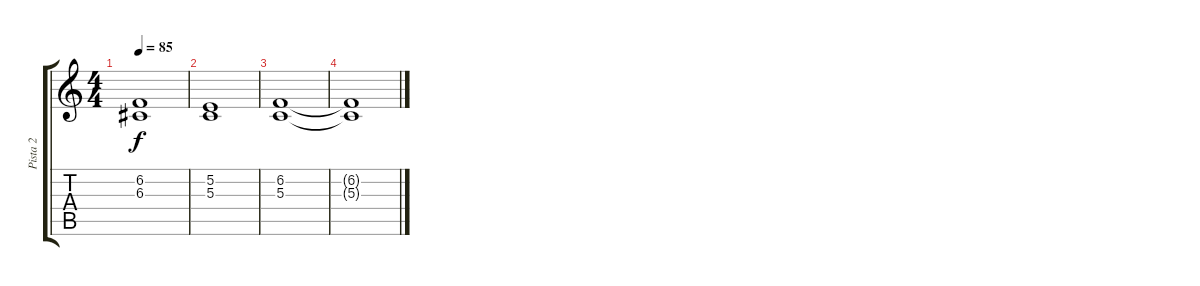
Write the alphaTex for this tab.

\track ("Pista 2" "Pista 2") {instrument synthstrings1}
\staff {score tabs}
\tuning (E4 B3 G3 D3 A2 D2) {hide}
\ts (4 4)
\tempo 85
\clef g2
\ks c
(6.2{t} 6.3).1{dy f volume 16} |
(5.2 5.3).1 |
(6.2 5.3).1{volume 0} |
(6.2{t} 5.3{t}).1
